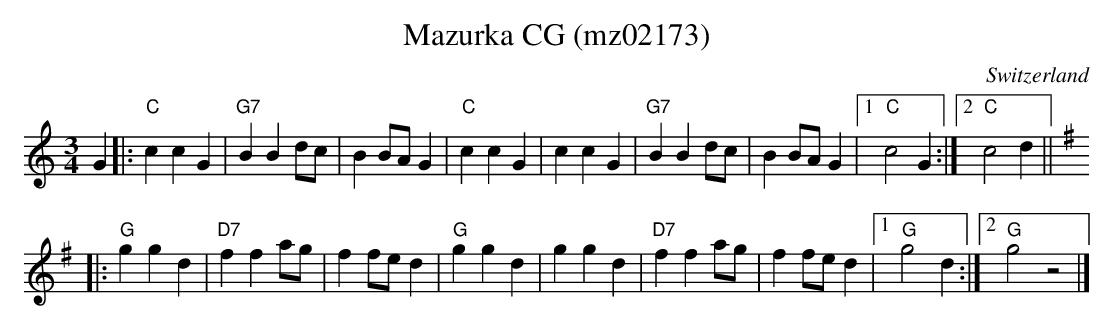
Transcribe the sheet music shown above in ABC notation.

X:1
T:Mazurka CG (mz02173)
O:Switzerland
M:3/4
L:1/4
K:C major
G |: "C"ccG | "G7"BBd/c/ | BB/A/G | "C"ccG | ccG | "G7"BBd/c/ | BB/A/G |1 "C"c2G :|2 "C"c2d || [K:G]
|: "G"ggd | "D7"ffa/g/ | ff/e/d | "G"ggd | ggd | "D7"ffa/g/ | ff/e/d |1 "G"g2d :|2 "G"g2z2 |]
